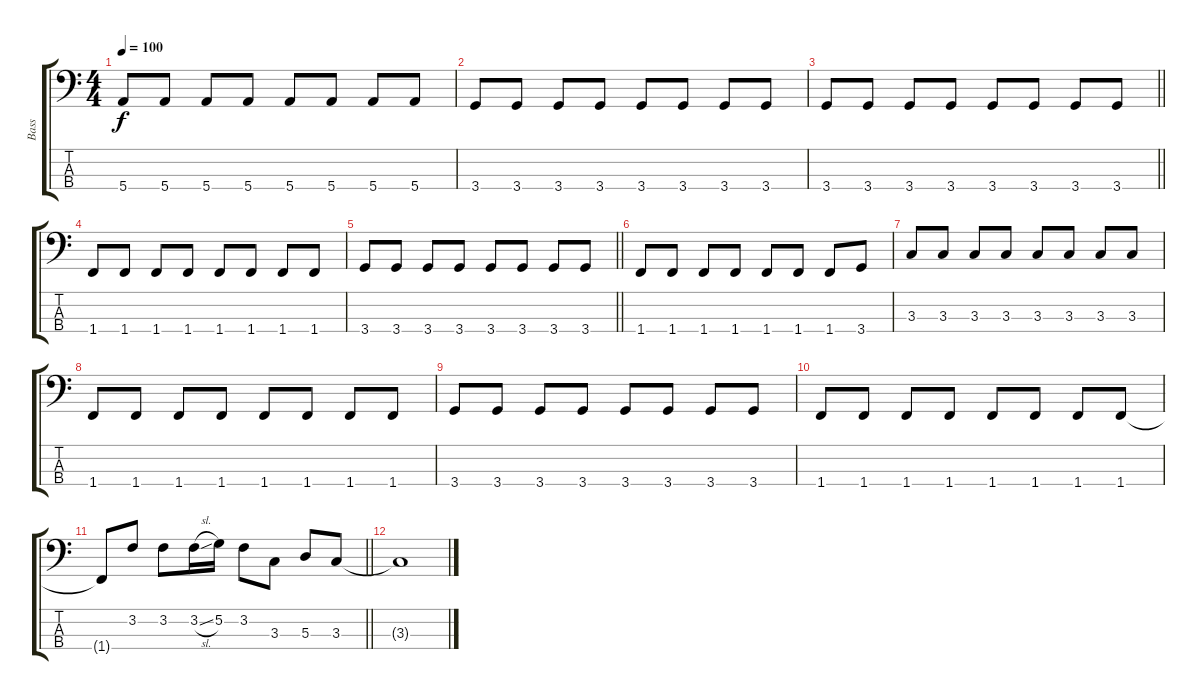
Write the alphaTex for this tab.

\track ("Bass" "Bass") {instrument electricbassfinger}
\staff {score tabs}
\tuning (G2 D2 A1 E1) {hide}
\ts (4 4)
\tempo 100
\clef f4
\ks c
5.4.8{dy f} 5.4.8 5.4.8 5.4.8 5.4.8 5.4.8 5.4.8 5.4.8 |
3.4.8 3.4.8 3.4.8 3.4.8 3.4.8 3.4.8 3.4.8 3.4.8 |
\barLineRight lightlight
3.4.8 3.4.8 3.4.8 3.4.8 3.4.8 3.4.8 3.4.8 3.4.8 |
1.4.8 1.4.8 1.4.8 1.4.8 1.4.8 1.4.8 1.4.8 1.4.8 |
\barLineRight lightlight
3.4.8 3.4.8 3.4.8 3.4.8 3.4.8 3.4.8 3.4.8 3.4.8 |
1.4.8 1.4.8 1.4.8 1.4.8 1.4.8 1.4.8 1.4.8 3.4.8 |
3.3.8 3.3.8 3.3.8 3.3.8 3.3.8 3.3.8 3.3.8 3.3.8 |
1.4.8 1.4.8 1.4.8 1.4.8 1.4.8 1.4.8 1.4.8 1.4.8 |
3.4.8 3.4.8 3.4.8 3.4.8 3.4.8 3.4.8 3.4.8 3.4.8 |
1.4.8 1.4.8 1.4.8 1.4.8 1.4.8 1.4.8 1.4.8 1.4.8 |
\barLineRight lightlight
1.4{t}.8 3.2.8 3.2.8 3.2{sl}.16 5.2.16 3.2.8 3.3.8 5.3.8 3.3.8 |
3.3{t}.1
